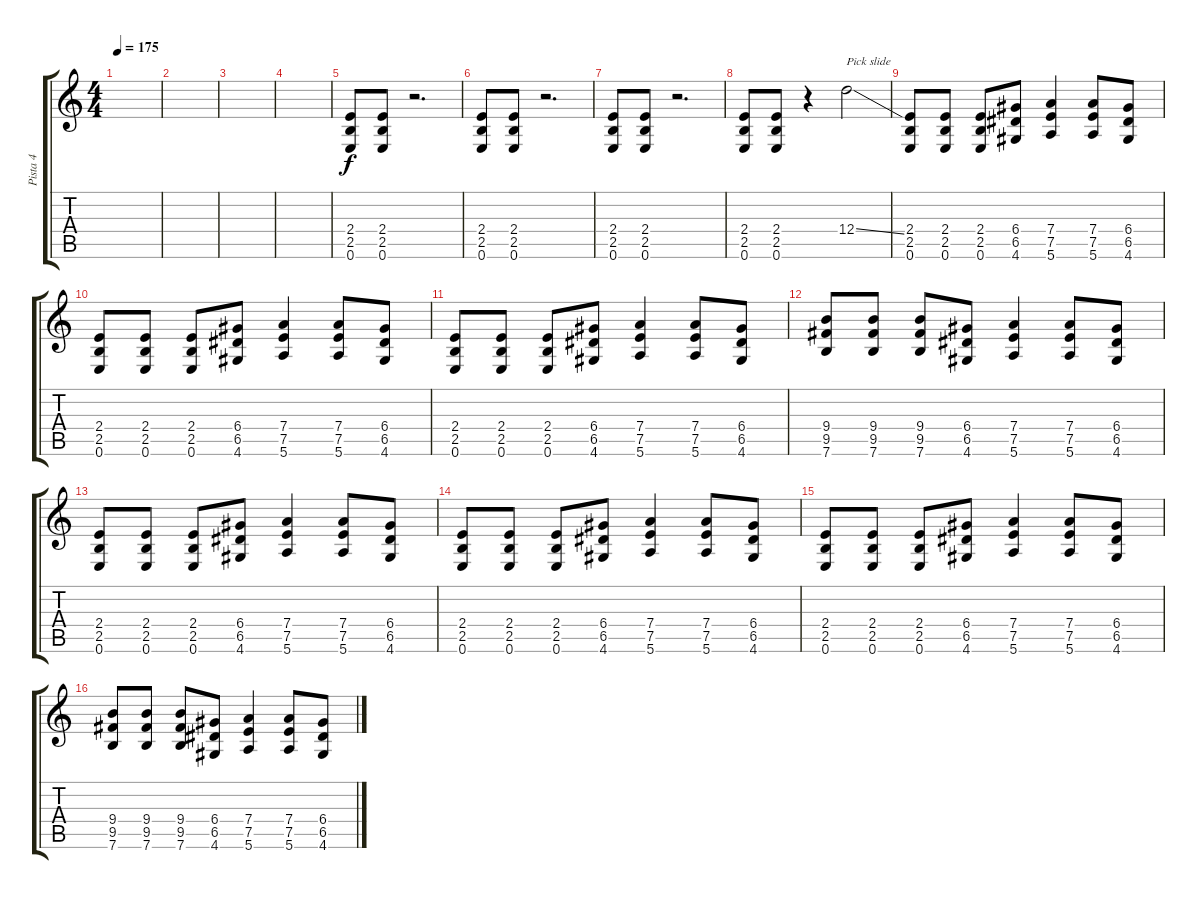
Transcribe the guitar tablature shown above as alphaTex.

\track ("Pista 4" "Pista 4") {instrument overdrivenguitar}
\staff {score tabs}
\tuning (E4 B3 G3 D3 A2 E2) {hide}
\ts (4 4)
\tempo 175
\clef g2
\ks c
|
|
|
|
(2.4 2.5 0.6).8 (2.4 2.5 0.6).8 r.2{d} |
(2.4 2.5 0.6).8 (2.4 2.5 0.6).8 r.2{d} |
(2.4 2.5 0.6).8 (2.4 2.5 0.6).8 r.2{d} |
(2.4 2.5 0.6).8 (2.4 2.5 0.6).8 r.4 12.4{ss}.2{txt "Pick slide"} |
(2.4 2.5 0.6).8 (2.4 2.5 0.6).8 (2.4 2.5 0.6).8 (6.4 6.5 4.6).8 (7.4 7.5 5.6).4 (7.4 7.5 5.6).8 (6.4 6.5 4.6).8 |
(2.4 2.5 0.6).8 (2.4 2.5 0.6).8 (2.4 2.5 0.6).8 (6.4 6.5 4.6).8 (7.4 7.5 5.6).4 (7.4 7.5 5.6).8 (6.4 6.5 4.6).8 |
(2.4 2.5 0.6).8 (2.4 2.5 0.6).8 (2.4 2.5 0.6).8 (6.4 6.5 4.6).8 (7.4 7.5 5.6).4 (7.4 7.5 5.6).8 (6.4 6.5 4.6).8 |
(9.4 9.5 7.6).8 (9.4 9.5 7.6).8 (9.4 9.5 7.6).8 (6.4 6.5 4.6).8 (7.4 7.5 5.6).4 (7.4 7.5 5.6).8 (6.4 6.5 4.6).8 |
(2.4 2.5 0.6).8 (2.4 2.5 0.6).8 (2.4 2.5 0.6).8 (6.4 6.5 4.6).8 (7.4 7.5 5.6).4 (7.4 7.5 5.6).8 (6.4 6.5 4.6).8 |
(2.4 2.5 0.6).8 (2.4 2.5 0.6).8 (2.4 2.5 0.6).8 (6.4 6.5 4.6).8 (7.4 7.5 5.6).4 (7.4 7.5 5.6).8 (6.4 6.5 4.6).8 |
(2.4 2.5 0.6).8 (2.4 2.5 0.6).8 (2.4 2.5 0.6).8 (6.4 6.5 4.6).8 (7.4 7.5 5.6).4 (7.4 7.5 5.6).8 (6.4 6.5 4.6).8 |
(9.4 9.5 7.6).8 (9.4 9.5 7.6).8 (9.4 9.5 7.6).8 (6.4 6.5 4.6).8 (7.4 7.5 5.6).4 (7.4 7.5 5.6).8 (6.4 6.5 4.6).8
